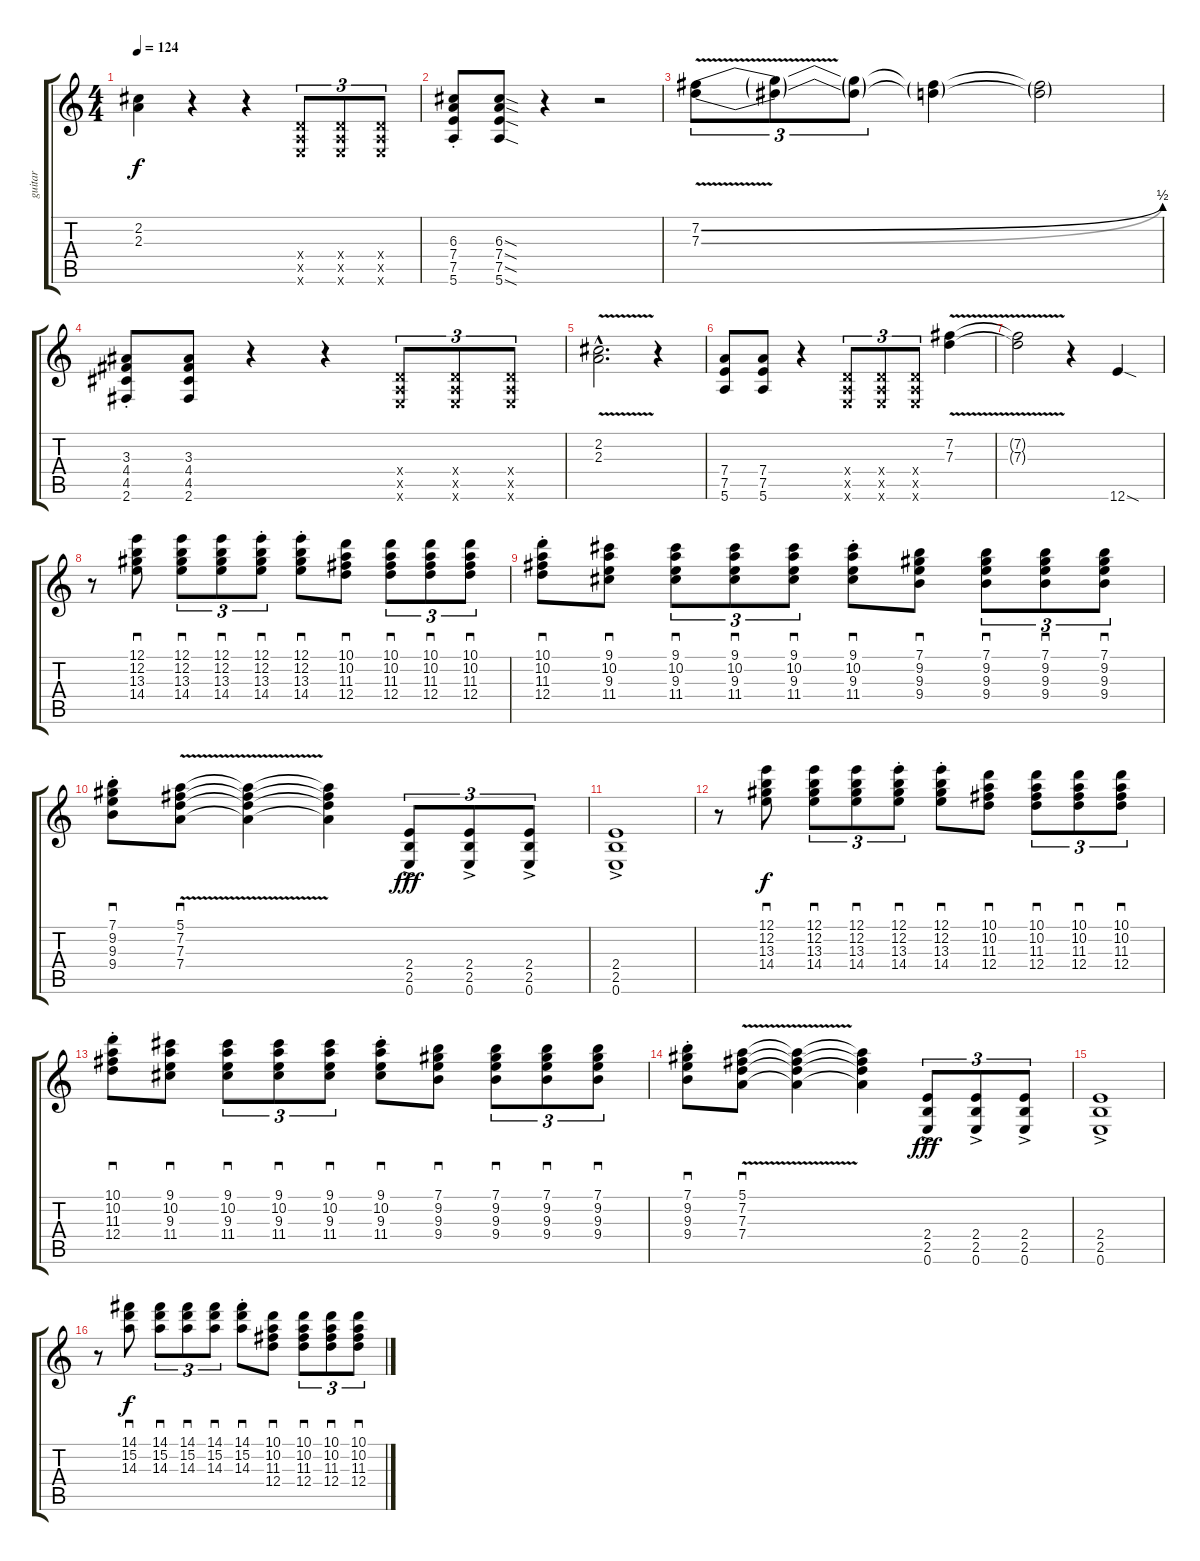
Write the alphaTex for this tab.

\track ("guitar" "guitar") {instrument overdrivenguitar}
\staff {score tabs}
\tuning (E4 B3 G3 D3 A2 E2) {hide}
\ts (4 4)
\tempo 124
\clef g2
\ks c
(2.2{t} 2.3{t}).4{dy f} r.4 r.4 (0.4{x} 0.5{x} 0.6{x}).8{tu (3 2)} (0.4{x} 0.5{x} 0.6{x}).8{tu (3 2)} (0.4{x} 0.5{x} 0.6{x}).8{tu (3 2)} |
(6.3{st} 7.4 7.5 5.6).8 (6.3{sod} 7.4{sod} 7.5{sod} 5.6{sod}).8 r.4 r.2 |
(7.2{be (bend 0 0 60 2) v} 7.3{be (bend 0 0 60 2)}).8{tu (3 2)} (7.2{t} 7.3{t}).8{tu (3 2)} (7.2{t} 7.3{t}).8{tu (3 2)} (7.2{t} 7.3{t}).4 (7.2{t} 7.3{t}).2 |
(3.3{st} 4.4 4.5 2.6).8 (3.3 4.4 4.5 2.6).8 r.4 r.4 (0.4{x} 0.5{x} 0.6{x}).8{tu (3 2)} (0.4{x} 0.5{x} 0.6{x}).8{tu (3 2)} (0.4{x} 0.5{x} 0.6{x}).8{tu (3 2)} |
(2.2{hac} 2.3{v hac}).2{d} r.4 |
(7.4 7.5 5.6).8 (7.4 7.5 5.6).8 r.4 (0.4{x} 0.5{x} 0.6{x}).8{tu (3 2)} (0.4{x} 0.5{x} 0.6{x}).8{tu (3 2)} (0.4{x} 0.5{x} 0.6{x}).8{tu (3 2)} (7.2 7.3{v}).4 |
(7.2{t} 7.3{t}).2 r.4 12.6{sod}.4 |
r.8{volume 6} (12.1 12.2 13.3 14.4).8{sd} (12.1 12.2 13.3 14.4).8{sd tu (3 2)} (12.1 12.2 13.3 14.4).8{sd tu (3 2)} (12.1 12.2 13.3{st} 14.4).8{sd tu (3 2)} (12.1{st} 12.2{st} 13.3 14.4{st}).8{sd} (10.1 10.2 11.3 12.4).8{sd} (10.1 10.2 11.3 12.4).8{sd tu (3 2)} (10.1 10.2 11.3 12.4).8{sd tu (3 2)} (10.1 10.2 11.3 12.4).8{sd tu (3 2)} |
(10.1{st} 10.2{st} 11.3{st} 12.4{st}).8{sd} (9.1 10.2 9.3 11.4).8{sd} (9.1 10.2 9.3 11.4).8{sd tu (3 2)} (9.1 10.2 9.3 11.4).8{sd tu (3 2)} (9.1 10.2 9.3 11.4).8{sd tu (3 2)} (9.1{st} 10.2 9.3{st} 11.4{st}).8{sd} (7.1 9.2 9.3 9.4).8{sd} (7.1 9.2 9.3 9.4).8{sd tu (3 2)} (7.1 9.2 9.3 9.4).8{sd tu (3 2)} (7.1 9.2 9.3 9.4).8{sd tu (3 2)} |
(7.1{st} 9.2{st} 9.3{st} 9.4{st}).8{sd} (5.1{v} 7.2{v} 7.3{v} 7.4{v}).8{sd} (5.1{t} 7.2{t} 7.3{t} 7.4{t}).4 (5.1{t} 7.2{t} 7.3{t} 7.4{t}).4 (2.4{ac} 2.5 0.6).8{tu (3 2) dy fff} (2.4{ac} 2.5 0.6).8{tu (3 2)} (2.4{ac} 2.5 0.6).8{tu (3 2)} |
(2.4{ac} 2.5 0.6).1 |
r.8 (12.1 12.2 13.3 14.4).8{sd dy f} (12.1 12.2 13.3 14.4).8{sd tu (3 2)} (12.1 12.2 13.3 14.4).8{sd tu (3 2)} (12.1 12.2 13.3{st} 14.4).8{sd tu (3 2)} (12.1{st} 12.2{st} 13.3 14.4{st}).8{sd} (10.1 10.2 11.3 12.4).8{sd} (10.1 10.2 11.3 12.4).8{sd tu (3 2)} (10.1 10.2 11.3 12.4).8{sd tu (3 2)} (10.1 10.2 11.3 12.4).8{sd tu (3 2)} |
(10.1{st} 10.2{st} 11.3{st} 12.4{st}).8{sd} (9.1 10.2 9.3 11.4).8{sd} (9.1 10.2 9.3 11.4).8{sd tu (3 2)} (9.1 10.2 9.3 11.4).8{sd tu (3 2)} (9.1 10.2 9.3 11.4).8{sd tu (3 2)} (9.1{st} 10.2 9.3{st} 11.4{st}).8{sd} (7.1 9.2 9.3 9.4).8{sd} (7.1 9.2 9.3 9.4).8{sd tu (3 2)} (7.1 9.2 9.3 9.4).8{sd tu (3 2)} (7.1 9.2 9.3 9.4).8{sd tu (3 2)} |
(7.1{st} 9.2{st} 9.3{st} 9.4{st}).8{sd} (5.1{v} 7.2{v} 7.3{v} 7.4{v}).8{sd} (5.1{t} 7.2{t} 7.3{t} 7.4{t}).4 (5.1{t} 7.2{t} 7.3{t} 7.4{t}).4 (2.4{ac} 2.5 0.6).8{tu (3 2) dy fff} (2.4{ac} 2.5 0.6).8{tu (3 2)} (2.4{ac} 2.5 0.6).8{tu (3 2)} |
(2.4{ac} 2.5 0.6).1 |
r.8 (14.1 15.2 14.3).8{sd dy f} (14.1 15.2 14.3).8{sd tu (3 2)} (14.1 15.2 14.3).8{sd tu (3 2)} (14.1 15.2 14.3).8{sd tu (3 2)} (14.1{st} 15.2{st} 14.3{st}).8{sd} (10.1 10.2 11.3 12.4).8{sd} (10.1 10.2 11.3 12.4).8{sd tu (3 2)} (10.1 10.2 11.3 12.4).8{sd tu (3 2)} (10.1 10.2 11.3 12.4).8{sd tu (3 2)}
